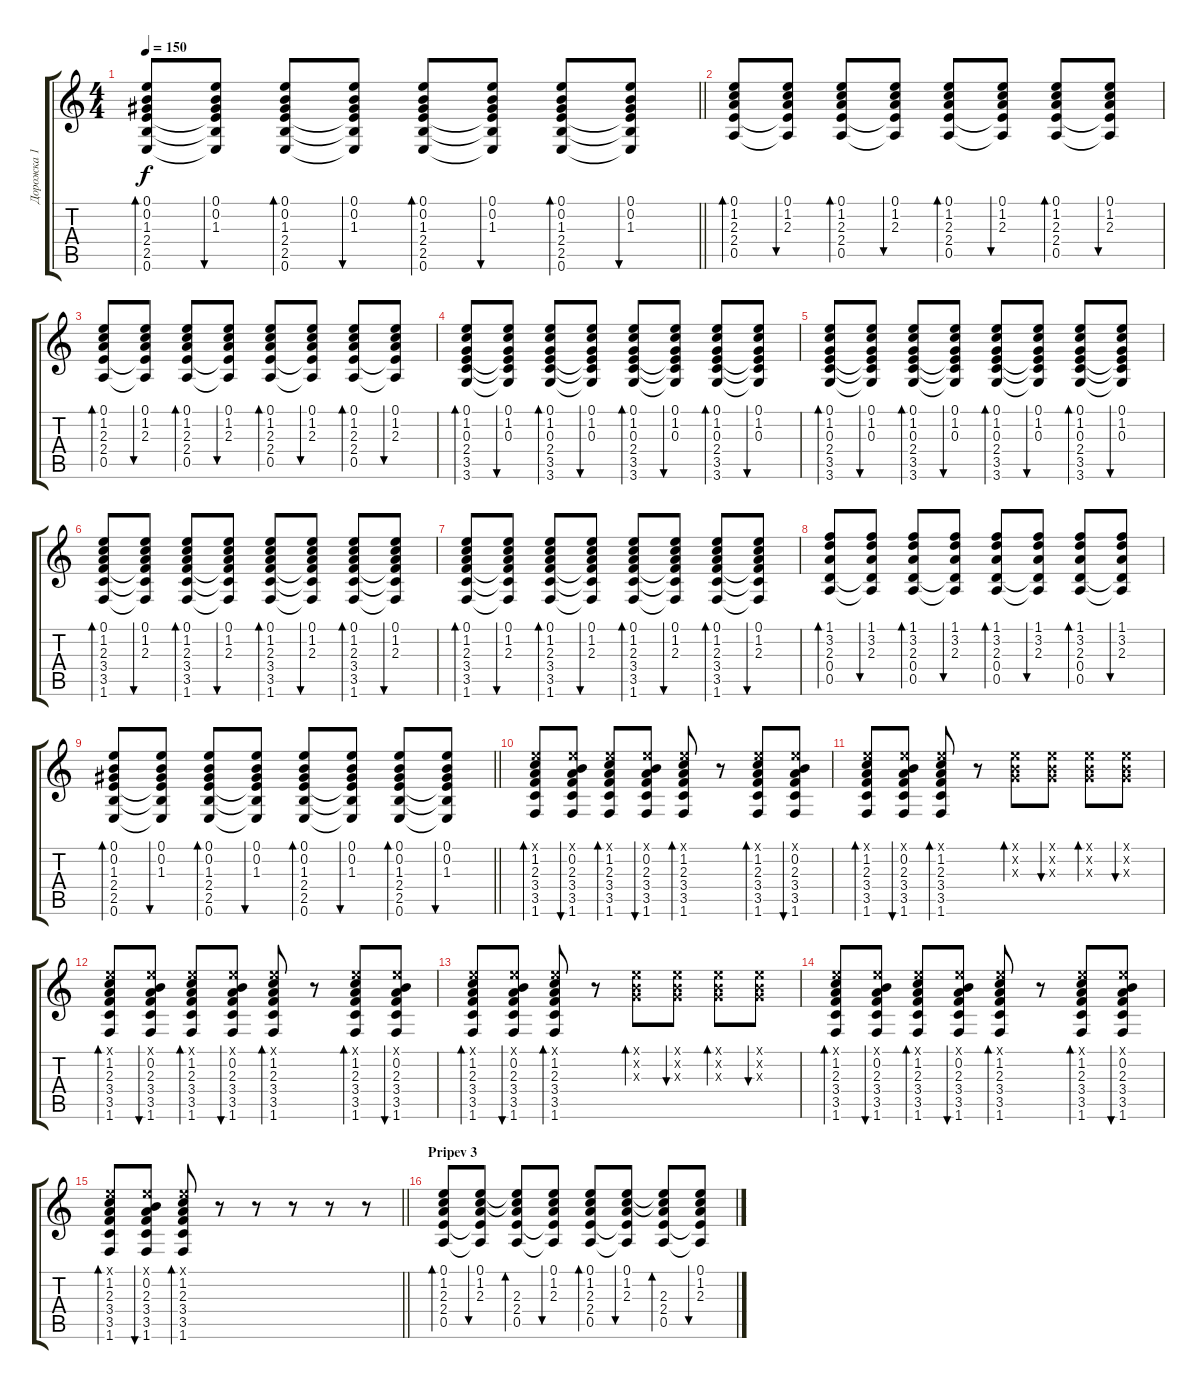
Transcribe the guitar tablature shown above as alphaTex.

\track ("Дорожка 1" "Дорожка 1") {instrument acousticguitarsteel}
\staff {score tabs}
\tuning (E4 B3 G3 D3 A2 E2) {hide}
\ts (4 4)
\tempo 150
\clef g2
\barLineRight lightlight
\ks c
(0.1 0.2 1.3 2.4 2.5 0.6).8{bd 60 dy f} (0.1 0.2 1.3 2.4{t} 2.5{t} 0.6{t}).8{bu 60} (0.1 0.2 1.3 2.4 2.5 0.6).8{bd 60} (0.1 0.2 1.3 2.4{t} 2.5{t} 0.6{t}).8{bu 60} (0.1 0.2 1.3 2.4 2.5 0.6).8{bd 60} (0.1 0.2 1.3 2.4{t} 2.5{t} 0.6{t}).8{bu 60} (0.1 0.2 1.3 2.4 2.5 0.6).8{bd 60} (0.1 0.2 1.3 2.4{t} 2.5{t} 0.6{t}).8{bu 60} |
(0.1 1.2 2.3 2.4 0.5).8{bd 60} (0.1 1.2 2.3 2.4{t} 0.5{t}).8{bu 60} (0.1 1.2 2.3 2.4 0.5).8{bd 60} (0.1 1.2 2.3 2.4{t} 0.5{t}).8{bu 60} (0.1 1.2 2.3 2.4 0.5).8{bd 60} (0.1 1.2 2.3 2.4{t} 0.5{t}).8{bu 60} (0.1 1.2 2.3 2.4 0.5).8{bd 60} (0.1 1.2 2.3 2.4{t} 0.5{t}).8{bu 60} |
(0.1 1.2 2.3 2.4 0.5).8{bd 60} (0.1 1.2 2.3 2.4{t} 0.5{t}).8{bu 60} (0.1 1.2 2.3 2.4 0.5).8{bd 60} (0.1 1.2 2.3 2.4{t} 0.5{t}).8{bu 60} (0.1 1.2 2.3 2.4 0.5).8{bd 60} (0.1 1.2 2.3 2.4{t} 0.5{t}).8{bu 60} (0.1 1.2 2.3 2.4 0.5).8{bd 60} (0.1 1.2 2.3 2.4{t} 0.5{t}).8{bu 60} |
(0.1 1.2 0.3 2.4 3.5 3.6).8{bd 60} (0.1 1.2 0.3 2.4{t} 3.5{t} 3.6{t}).8{bu 60} (0.1 1.2 0.3 2.4 3.5 3.6).8{bd 60} (0.1 1.2 0.3 2.4{t} 3.5{t} 3.6{t}).8{bu 60} (0.1 1.2 0.3 2.4 3.5 3.6).8{bd 60} (0.1 1.2 0.3 2.4{t} 3.5{t} 3.6{t}).8{bu 60} (0.1 1.2 0.3 2.4 3.5 3.6).8{bd 60} (0.1 1.2 0.3 2.4{t} 3.5{t} 3.6{t}).8{bu 60} |
(0.1 1.2 0.3 2.4 3.5 3.6).8{bd 60} (0.1 1.2 0.3 2.4{t} 3.5{t} 3.6{t}).8{bu 60} (0.1 1.2 0.3 2.4 3.5 3.6).8{bd 60} (0.1 1.2 0.3 2.4{t} 3.5{t} 3.6{t}).8{bu 60} (0.1 1.2 0.3 2.4 3.5 3.6).8{bd 60} (0.1 1.2 0.3 2.4{t} 3.5{t} 3.6{t}).8{bu 60} (0.1 1.2 0.3 2.4 3.5 3.6).8{bd 60} (0.1 1.2 0.3 2.4{t} 3.5{t} 3.6{t}).8{bu 60} |
(0.1 1.2 2.3 3.4 3.5 1.6).8{bd 60} (0.1 1.2 2.3 3.4{t} 3.5{t} 1.6{t}).8{bu 60} (0.1 1.2 2.3 3.4 3.5 1.6).8{bd 60} (0.1 1.2 2.3 3.4{t} 3.5{t} 1.6{t}).8{bu 60} (0.1 1.2 2.3 3.4 3.5 1.6).8{bd 60} (0.1 1.2 2.3 3.4{t} 3.5{t} 1.6{t}).8{bu 60} (0.1 1.2 2.3 3.4 3.5 1.6).8{bd 60} (0.1 1.2 2.3 3.4{t} 3.5{t} 1.6{t}).8{bu 60} |
(0.1 1.2 2.3 3.4 3.5 1.6).8{bd 60} (0.1 1.2 2.3 3.4{t} 3.5{t} 1.6{t}).8{bu 60} (0.1 1.2 2.3 3.4 3.5 1.6).8{bd 60} (0.1 1.2 2.3 3.4{t} 3.5{t} 1.6{t}).8{bu 60} (0.1 1.2 2.3 3.4 3.5 1.6).8{bd 60} (0.1 1.2 2.3 3.4{t} 3.5{t} 1.6{t}).8{bu 60} (0.1 1.2 2.3 3.4 3.5 1.6).8{bd 60} (0.1 1.2 2.3 3.4{t} 3.5{t} 1.6{t}).8{bu 60} |
(1.1 3.2 2.3 0.4 0.5).8{bd 60} (1.1 3.2 2.3 0.4{t} 0.5{t}).8{bu 60} (1.1 3.2 2.3 0.4 0.5).8{bd 60} (1.1 3.2 2.3 0.4{t} 0.5{t}).8{bu 60} (1.1 3.2 2.3 0.4 0.5).8{bd 60} (1.1 3.2 2.3 0.4{t} 0.5{t}).8{bu 60} (1.1 3.2 2.3 0.4 0.5).8{bd 60} (1.1 3.2 2.3 0.4{t} 0.5{t}).8{bu 60} |
\barLineRight lightlight
(0.1 0.2 1.3 2.4 2.5 0.6).8{bd 60} (0.1 0.2 1.3 2.4{t} 2.5{t} 0.6{t}).8{bu 60} (0.1 0.2 1.3 2.4 2.5 0.6).8{bd 60} (0.1 0.2 1.3 2.4{t} 2.5{t} 0.6{t}).8{bu 60} (0.1 0.2 1.3 2.4 2.5 0.6).8{bd 60} (0.1 0.2 1.3 2.4{t} 2.5{t} 0.6{t}).8{bu 60} (0.1 0.2 1.3 2.4 2.5 0.6).8{bd 60} (0.1 0.2 1.3 2.4{t} 2.5{t} 0.6{t}).8{bu 60} |
(0.1{x} 1.2 2.3 3.4 3.5 1.6).8{bd 60} (0.1{x} 0.2 2.3 3.4 3.5 1.6).8{bu 60} (0.1{x} 1.2 2.3 3.4 3.5 1.6).8{bd 60} (0.1{x} 0.2 2.3 3.4 3.5 1.6).8{bu 60} (0.1{x} 1.2 2.3 3.4 3.5 1.6).8{bd 60} r.8 (0.1{x} 1.2 2.3 3.4 3.5 1.6).8{bd 60} (0.1{x} 0.2 2.3 3.4 3.5 1.6).8{bu 60} |
(0.1{x} 1.2 2.3 3.4 3.5 1.6).8{bd 60} (0.1{x} 0.2 2.3 3.4 3.5 1.6).8{bu 60} (0.1{x} 1.2 2.3 3.4 3.5 1.6).8{bd 60} r.8 (0.1{x} 0.2{x} 0.3{x}).8{bd 60} (0.1{x} 0.2{x} 0.3{x}).8{bu 60} (0.1{x} 0.2{x} 0.3{x}).8{bd 60} (0.1{x} 0.2{x} 0.3{x}).8{bu 60} |
(0.1{x} 1.2 2.3 3.4 3.5 1.6).8{bd 60} (0.1{x} 0.2 2.3 3.4 3.5 1.6).8{bu 60} (0.1{x} 1.2 2.3 3.4 3.5 1.6).8{bd 60} (0.1{x} 0.2 2.3 3.4 3.5 1.6).8{bu 60} (0.1{x} 1.2 2.3 3.4 3.5 1.6).8{bd 60} r.8 (0.1{x} 1.2 2.3 3.4 3.5 1.6).8{bd 60} (0.1{x} 0.2 2.3 3.4 3.5 1.6).8{bu 60} |
(0.1{x} 1.2 2.3 3.4 3.5 1.6).8{bd 60} (0.1{x} 0.2 2.3 3.4 3.5 1.6).8{bu 60} (0.1{x} 1.2 2.3 3.4 3.5 1.6).8{bd 60} r.8 (0.1{x} 0.2{x} 0.3{x}).8{bd 60} (0.1{x} 0.2{x} 0.3{x}).8{bu 60} (0.1{x} 0.2{x} 0.3{x}).8{bd 60} (0.1{x} 0.2{x} 0.3{x}).8{bu 60} |
(0.1{x} 1.2 2.3 3.4 3.5 1.6).8{bd 60} (0.1{x} 0.2 2.3 3.4 3.5 1.6).8{bu 60} (0.1{x} 1.2 2.3 3.4 3.5 1.6).8{bd 60} (0.1{x} 0.2 2.3 3.4 3.5 1.6).8{bu 60} (0.1{x} 1.2 2.3 3.4 3.5 1.6).8{bd 60} r.8 (0.1{x} 1.2 2.3 3.4 3.5 1.6).8{bd 60} (0.1{x} 0.2 2.3 3.4 3.5 1.6).8{bu 60} |
\barLineRight lightlight
(0.1{x} 1.2 2.3 3.4 3.5 1.6).8{bd 60} (0.1{x} 0.2 2.3 3.4 3.5 1.6).8{bu 60} (0.1{x} 1.2 2.3 3.4 3.5 1.6).8{bd 60} r.8 r.8 r.8 r.8 r.8 |
\section ("" "Pripev 3")
(0.1 1.2 2.3 2.4 0.5).8{bd 60} (0.1 1.2 2.3 2.4{t} 0.5{t}).8{bu 60} (0.1{t} 1.2{t} 2.3 2.4 0.5).8{bd 60} (0.1 1.2 2.3 2.4{t} 0.5{t}).8{bu 60} (0.1 1.2 2.3 2.4 0.5).8{bd 60} (0.1 1.2 2.3 2.4{t} 0.5{t}).8{bu 60} (0.1{t} 1.2{t} 2.3 2.4 0.5).8{bd 60} (0.1 1.2 2.3 2.4{t} 0.5{t}).8{bu 60}
